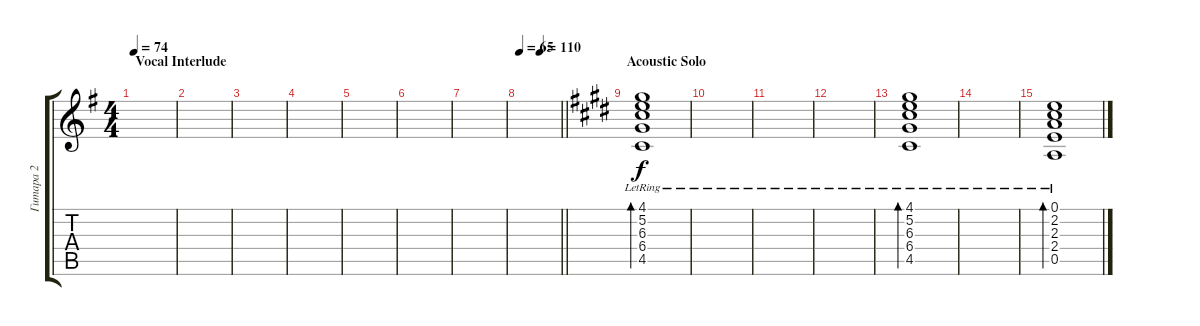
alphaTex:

\track ("Гитара 2" "Гитара 2") {instrument distortionguitar}
\staff {score tabs}
\tuning (E4 B3 G3 D3 A2 E2) {hide}
\ts (4 4)
\section ("" "Vocal Interlude")
\tempo 74
\clef g2
\ks eminor
|
|
|
|
|
|
|
\tempo 65
\tempo (110 0.5)
\barLineRight lightlight
|
\section ("" "Acoustic Solo")
\ks c#minor
(4.1{lr} 5.2{lr} 6.3{lr} 6.4{lr} 4.5{lr}).1{bd 240 instrument acousticguitarsteel} |
|
|
|
(4.1{lr} 5.2{lr} 6.3{lr} 6.4{lr} 4.5{lr}).1{bd 120} |
|
(0.1{lr} 2.2{lr} 2.3{lr} 2.4{lr} 0.5{lr}).1{bd 120}
